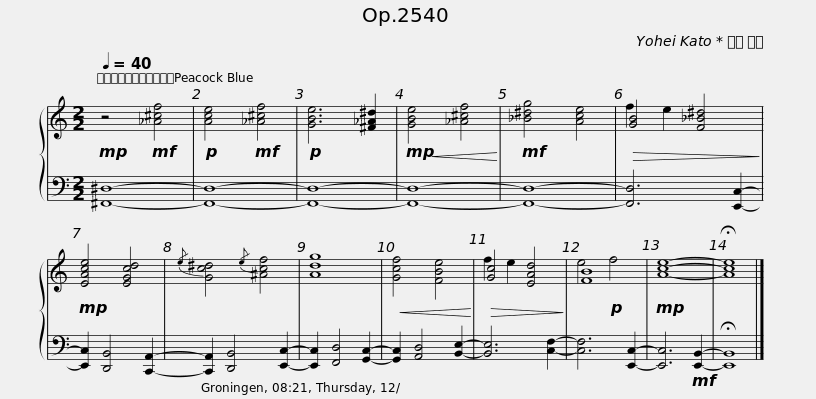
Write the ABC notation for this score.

X:1
%%score { ( 1 3 ) | 2 }
L:1/8
Q:1/4=40
M:2/2
I:linebreak $
K:C
V:1 treble
V:3 treble
V:2 bass
V:1
!mp! z4!mf! [_A^cf]4 |!p! [Ace]4!mf! [_A^cf]4 |!p! [GBe]6 [^F_A^d]2 |!mp!!<(! [GBe]4 [_A^cf]4!<)! |!mf! [_B^dg]4 [Ace]4 | %5
!>(! [GB]4 [F_B^d]4!>)! |!mp! [EAce]4 [EGcd]4 |${/e} [Gc^d]4{/e} [^Acf]4 | [Adg]8 |!<(! [Gcf]4 [FBe]4!<)! | %10
!>(! [Gc]4 [EAd]4!>)! | [FB]8 |!mp! [Ace]8- | !fermata![Ace]8 |] %14
V:2
 [^F,,^D,]8- | [F,,D,]8- | [F,,D,]8- | [F,,D,]8- | [F,,D,]8- | %5
 [F,,D,]6 [E,,C,]2- | [E,,C,]2 [D,,B,,]4 [C,,A,,]2- |$ [C,,A,,]2 [D,,B,,]4 [E,,C,]2- | [E,,C,]2 [F,,D,]4 [G,,C,]2- | [G,,C,]2 [A,,D,]4 [B,,E,]2- | %10
 [B,,E,]6 [C,F,]2- | [C,F,]6 [E,,C,]2- | [E,,C,]6!mf! [E,,B,,]2- | !fermata![E,,B,,]8 |] %14
V:3
 x8 | x8 | x8 | x8 | x8 | %5
 f2 e2 x4 | x8 |$ x8 | x8 | x8 | %10
 f2 e2 x4 | e4!p! f4 | x8 | x8 |] %14
